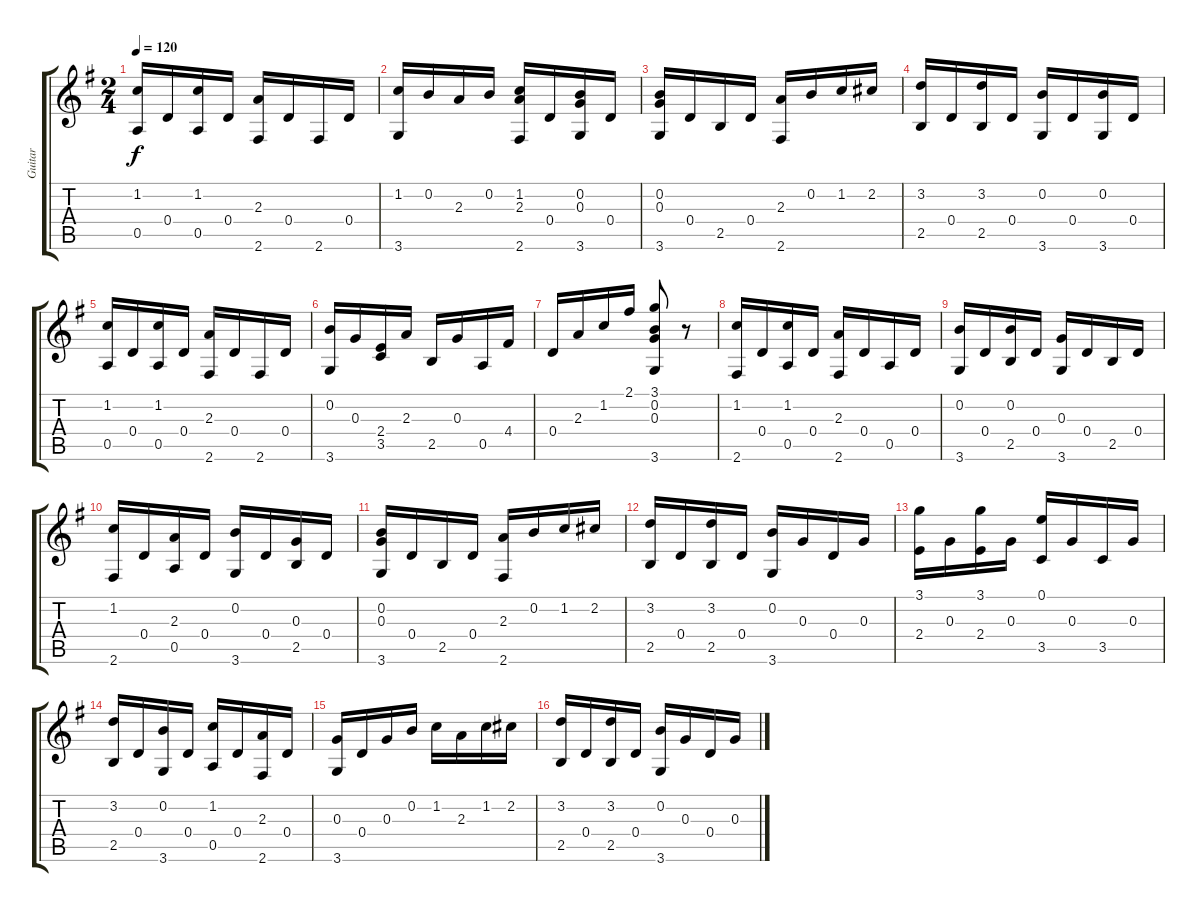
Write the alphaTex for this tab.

\track ("Guitar" "Guitar") {instrument acousticguitarnylon}
\staff {score tabs}
\tuning (E4 B3 G3 D3 A2 E2) {hide}
\ts (2 4)
\tempo 120
\clef g2
\ks g
(1.2 0.5).16{dy f} 0.4.16 (1.2 0.5).16 0.4.16 (2.3 2.6).16 0.4.16 2.6.16 0.4.16 |
(1.2 3.6).16 0.2.16 2.3.16 0.2.16 (1.2 2.3 2.6).16 0.4.16 (0.2 0.3 3.6).16 0.4.16 |
(0.2 0.3 3.6).16 0.4.16 2.5.16 0.4.16 (2.3 2.6).16 0.2.16 1.2.16 2.2.16 |
(3.2 2.5).16 0.4.16 (3.2 2.5).16 0.4.16 (0.2 3.6).16 0.4.16 (0.2 3.6).16 0.4.16 |
(1.2 0.5).16 0.4.16 (1.2 0.5).16 0.4.16 (2.3 2.6).16 0.4.16 2.6.16 0.4.16 |
(0.2 3.6).16 0.3.16 (2.4 3.5).16 2.3.16 2.5.16 0.3.16 0.5.16 4.4.16 |
0.4.16 2.3.16 1.2.16 2.1.16 (3.1 0.2 0.3 3.6).8 r.8 |
(1.2 2.6).16 0.4.16 (1.2 0.5).16 0.4.16 (2.3 2.6).16 0.4.16 0.5.16 0.4.16 |
(0.2 3.6).16 0.4.16 (0.2 2.5).16 0.4.16 (0.3 3.6).16 0.4.16 2.5.16 0.4.16 |
(1.2 2.6).16 0.4.16 (2.3 0.5).16 0.4.16 (0.2 3.6).16 0.4.16 (0.3 2.5).16 0.4.16 |
(0.2 0.3 3.6).16 0.4.16 2.5.16 0.4.16 (2.3 2.6).16 0.2.16 1.2.16 2.2.16 |
(3.2 2.5).16 0.4.16 (3.2 2.5).16 0.4.16 (0.2 3.6).16 0.3.16 0.4.16 0.3.16 |
(3.1 2.4).16 0.3.16 (3.1 2.4).16 0.3.16 (0.1 3.5).16 0.3.16 3.5.16 0.3.16 |
(3.2 2.5).16 0.4.16 (0.2 3.6).16 0.4.16 (1.2 0.5).16 0.4.16 (2.3 2.6).16 0.4.16 |
(0.3 3.6).16 0.4.16 0.3.16 0.2.16 1.2.16 2.3.16 1.2.16 2.2.16 |
(3.2 2.5).16 0.4.16 (3.2 2.5).16 0.4.16 (0.2 3.6).16 0.3.16 0.4.16 0.3.16
